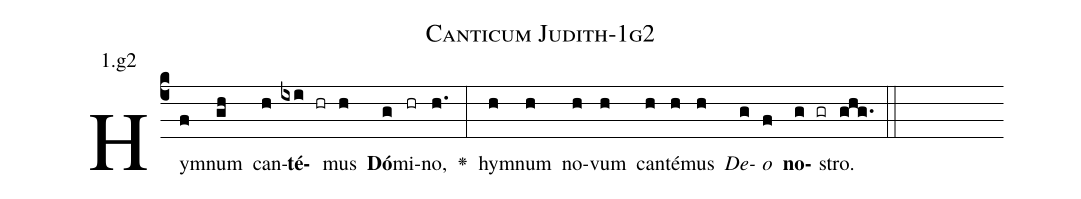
name: Canticum Judith-1g2;
annotation: 1.g2;
%%
(c4)Hym(f)num(gh) can(h)<b>té</b>(ixi hr)mus(h) <b>Dó</b>(g)mi(hr)no,(h.) <v>\greheightstar</v>(:) hym(h)num(h) no(h)vum(h) can(h)té(h)mus(h) <i>De</i>(g)<i>o</i>(f) <b>no</b>(g gr)stro.(ghg.) (::)


%E(h) u(h) o(g) u(f) a(g) e.(ghg.) (::)
